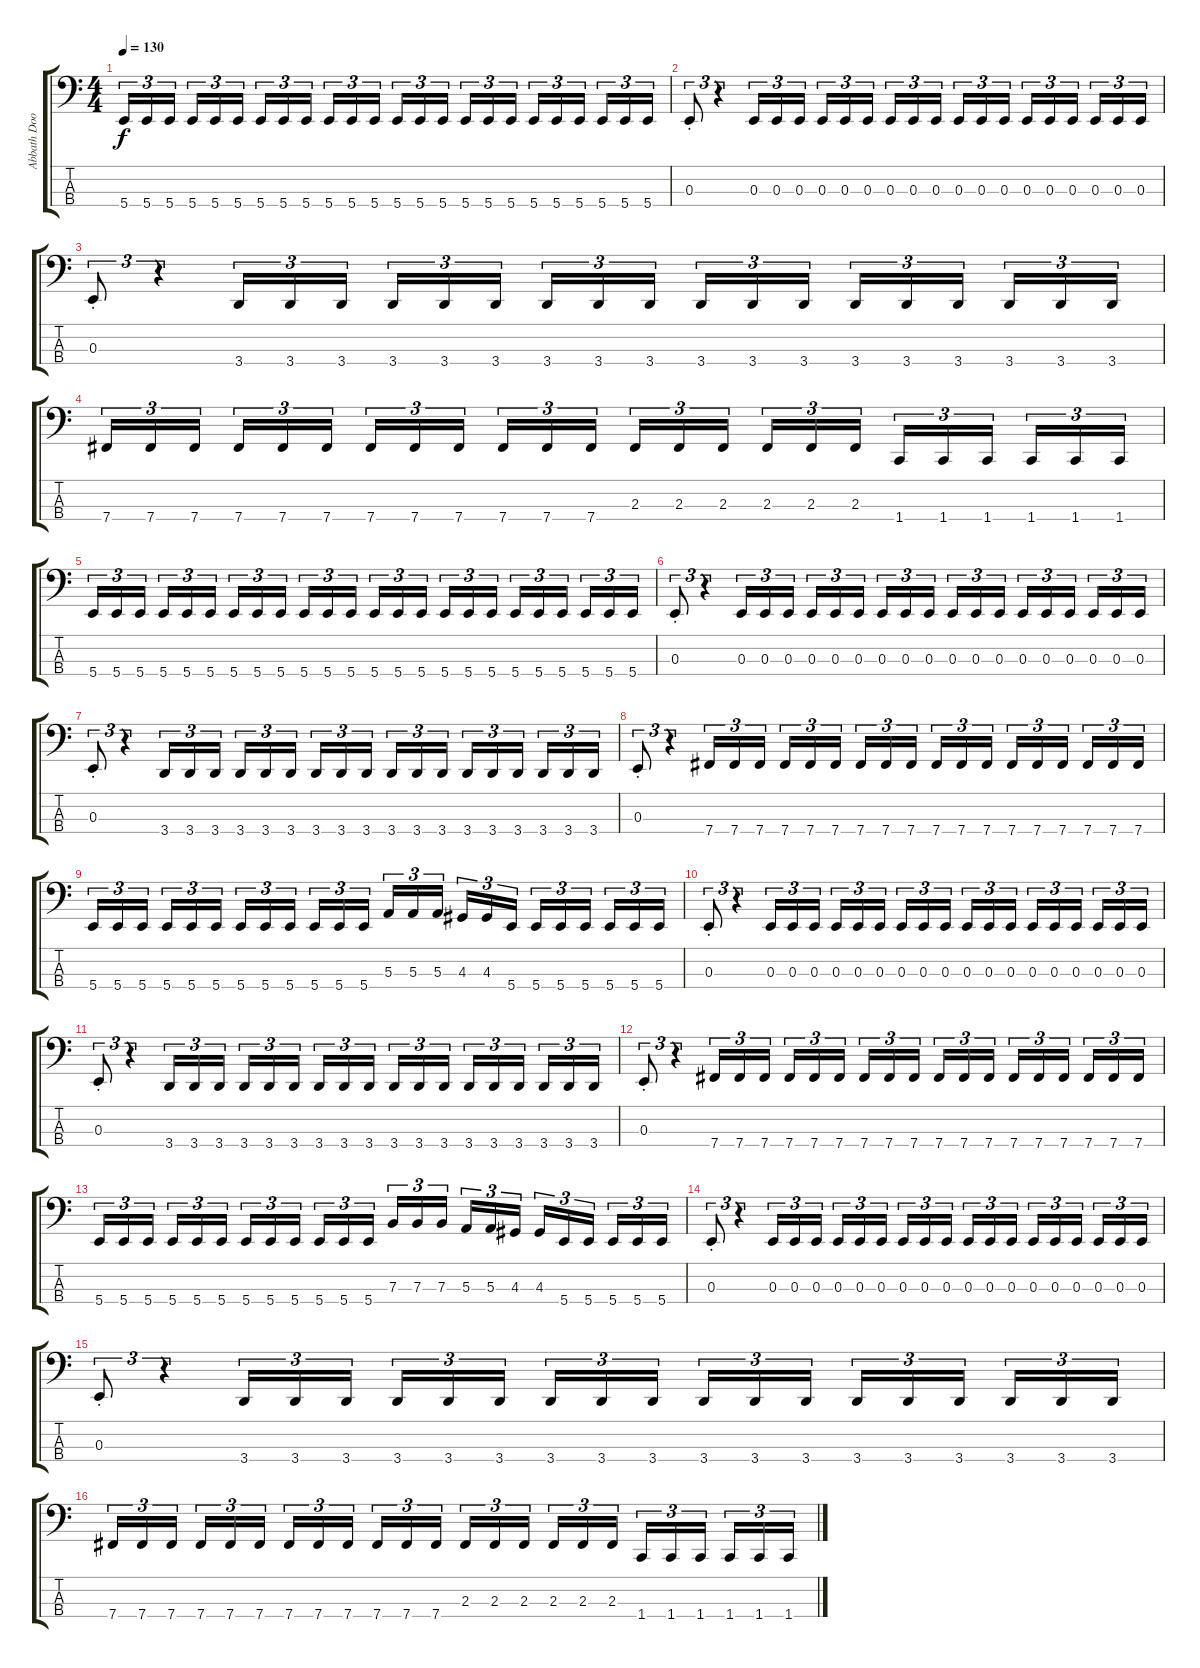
\track ("Abbath Doom Occulta (Bass)" "Abbath Doo") {instrument electricbasspick}
\staff {score tabs}
\tuning (D2 A1 E1 B0) {hide}
\ts (4 4)
\tempo 130
\clef f4
\ks c
5.4.16{tu (3 2) dy f} 5.4.16{tu (3 2)} 5.4.16{tu (3 2)} 5.4.16{tu (3 2)} 5.4.16{tu (3 2)} 5.4.16{tu (3 2)} 5.4.16{tu (3 2)} 5.4.16{tu (3 2)} 5.4.16{tu (3 2)} 5.4.16{tu (3 2)} 5.4.16{tu (3 2)} 5.4.16{tu (3 2)} 5.4.16{tu (3 2)} 5.4.16{tu (3 2)} 5.4.16{tu (3 2)} 5.4.16{tu (3 2)} 5.4.16{tu (3 2)} 5.4.16{tu (3 2)} 5.4.16{tu (3 2)} 5.4.16{tu (3 2)} 5.4.16{tu (3 2)} 5.4.16{tu (3 2)} 5.4.16{tu (3 2)} 5.4.16{tu (3 2)} |
0.3{st}.8{tu (3 2)} r.4{tu (3 2)} 0.3.16{tu (3 2)} 0.3.16{tu (3 2)} 0.3.16{tu (3 2)} 0.3.16{tu (3 2)} 0.3.16{tu (3 2)} 0.3.16{tu (3 2)} 0.3.16{tu (3 2)} 0.3.16{tu (3 2)} 0.3.16{tu (3 2)} 0.3.16{tu (3 2)} 0.3.16{tu (3 2)} 0.3.16{tu (3 2)} 0.3.16{tu (3 2)} 0.3.16{tu (3 2)} 0.3.16{tu (3 2)} 0.3.16{tu (3 2)} 0.3.16{tu (3 2)} 0.3.16{tu (3 2)} |
0.3{st}.8{tu (3 2)} r.4{tu (3 2)} 3.4.16{tu (3 2)} 3.4.16{tu (3 2)} 3.4.16{tu (3 2)} 3.4.16{tu (3 2)} 3.4.16{tu (3 2)} 3.4.16{tu (3 2)} 3.4.16{tu (3 2)} 3.4.16{tu (3 2)} 3.4.16{tu (3 2)} 3.4.16{tu (3 2)} 3.4.16{tu (3 2)} 3.4.16{tu (3 2)} 3.4.16{tu (3 2)} 3.4.16{tu (3 2)} 3.4.16{tu (3 2)} 3.4.16{tu (3 2)} 3.4.16{tu (3 2)} 3.4.16{tu (3 2)} |
7.4.16{tu (3 2)} 7.4.16{tu (3 2)} 7.4.16{tu (3 2)} 7.4.16{tu (3 2)} 7.4.16{tu (3 2)} 7.4.16{tu (3 2)} 7.4.16{tu (3 2)} 7.4.16{tu (3 2)} 7.4.16{tu (3 2)} 7.4.16{tu (3 2)} 7.4.16{tu (3 2)} 7.4.16{tu (3 2)} 2.3.16{tu (3 2)} 2.3.16{tu (3 2)} 2.3.16{tu (3 2)} 2.3.16{tu (3 2)} 2.3.16{tu (3 2)} 2.3.16{tu (3 2)} 1.4.16{tu (3 2)} 1.4.16{tu (3 2)} 1.4.16{tu (3 2)} 1.4.16{tu (3 2)} 1.4.16{tu (3 2)} 1.4.16{tu (3 2)} |
5.4.16{tu (3 2)} 5.4.16{tu (3 2)} 5.4.16{tu (3 2)} 5.4.16{tu (3 2)} 5.4.16{tu (3 2)} 5.4.16{tu (3 2)} 5.4.16{tu (3 2)} 5.4.16{tu (3 2)} 5.4.16{tu (3 2)} 5.4.16{tu (3 2)} 5.4.16{tu (3 2)} 5.4.16{tu (3 2)} 5.4.16{tu (3 2)} 5.4.16{tu (3 2)} 5.4.16{tu (3 2)} 5.4.16{tu (3 2)} 5.4.16{tu (3 2)} 5.4.16{tu (3 2)} 5.4.16{tu (3 2)} 5.4.16{tu (3 2)} 5.4.16{tu (3 2)} 5.4.16{tu (3 2)} 5.4.16{tu (3 2)} 5.4.16{tu (3 2)} |
0.3{st}.8{tu (3 2)} r.4{tu (3 2)} 0.3.16{tu (3 2)} 0.3.16{tu (3 2)} 0.3.16{tu (3 2)} 0.3.16{tu (3 2)} 0.3.16{tu (3 2)} 0.3.16{tu (3 2)} 0.3.16{tu (3 2)} 0.3.16{tu (3 2)} 0.3.16{tu (3 2)} 0.3.16{tu (3 2)} 0.3.16{tu (3 2)} 0.3.16{tu (3 2)} 0.3.16{tu (3 2)} 0.3.16{tu (3 2)} 0.3.16{tu (3 2)} 0.3.16{tu (3 2)} 0.3.16{tu (3 2)} 0.3.16{tu (3 2)} |
0.3{st}.8{tu (3 2)} r.4{tu (3 2)} 3.4.16{tu (3 2)} 3.4.16{tu (3 2)} 3.4.16{tu (3 2)} 3.4.16{tu (3 2)} 3.4.16{tu (3 2)} 3.4.16{tu (3 2)} 3.4.16{tu (3 2)} 3.4.16{tu (3 2)} 3.4.16{tu (3 2)} 3.4.16{tu (3 2)} 3.4.16{tu (3 2)} 3.4.16{tu (3 2)} 3.4.16{tu (3 2)} 3.4.16{tu (3 2)} 3.4.16{tu (3 2)} 3.4.16{tu (3 2)} 3.4.16{tu (3 2)} 3.4.16{tu (3 2)} |
0.3{st}.8{tu (3 2)} r.4{tu (3 2)} 7.4.16{tu (3 2)} 7.4.16{tu (3 2)} 7.4.16{tu (3 2)} 7.4.16{tu (3 2)} 7.4.16{tu (3 2)} 7.4.16{tu (3 2)} 7.4.16{tu (3 2)} 7.4.16{tu (3 2)} 7.4.16{tu (3 2)} 7.4.16{tu (3 2)} 7.4.16{tu (3 2)} 7.4.16{tu (3 2)} 7.4.16{tu (3 2)} 7.4.16{tu (3 2)} 7.4.16{tu (3 2)} 7.4.16{tu (3 2)} 7.4.16{tu (3 2)} 7.4.16{tu (3 2)} |
5.4.16{tu (3 2)} 5.4.16{tu (3 2)} 5.4.16{tu (3 2)} 5.4.16{tu (3 2)} 5.4.16{tu (3 2)} 5.4.16{tu (3 2)} 5.4.16{tu (3 2)} 5.4.16{tu (3 2)} 5.4.16{tu (3 2)} 5.4.16{tu (3 2)} 5.4.16{tu (3 2)} 5.4.16{tu (3 2)} 5.3.16{tu (3 2)} 5.3.16{tu (3 2)} 5.3.16{tu (3 2)} 4.3.16{tu (3 2)} 4.3.16{tu (3 2)} 5.4.16{tu (3 2)} 5.4.16{tu (3 2)} 5.4.16{tu (3 2)} 5.4.16{tu (3 2)} 5.4.16{tu (3 2)} 5.4.16{tu (3 2)} 5.4.16{tu (3 2)} |
0.3{st}.8{tu (3 2)} r.4{tu (3 2)} 0.3.16{tu (3 2)} 0.3.16{tu (3 2)} 0.3.16{tu (3 2)} 0.3.16{tu (3 2)} 0.3.16{tu (3 2)} 0.3.16{tu (3 2)} 0.3.16{tu (3 2)} 0.3.16{tu (3 2)} 0.3.16{tu (3 2)} 0.3.16{tu (3 2)} 0.3.16{tu (3 2)} 0.3.16{tu (3 2)} 0.3.16{tu (3 2)} 0.3.16{tu (3 2)} 0.3.16{tu (3 2)} 0.3.16{tu (3 2)} 0.3.16{tu (3 2)} 0.3.16{tu (3 2)} |
0.3{st}.8{tu (3 2)} r.4{tu (3 2)} 3.4.16{tu (3 2)} 3.4.16{tu (3 2)} 3.4.16{tu (3 2)} 3.4.16{tu (3 2)} 3.4.16{tu (3 2)} 3.4.16{tu (3 2)} 3.4.16{tu (3 2)} 3.4.16{tu (3 2)} 3.4.16{tu (3 2)} 3.4.16{tu (3 2)} 3.4.16{tu (3 2)} 3.4.16{tu (3 2)} 3.4.16{tu (3 2)} 3.4.16{tu (3 2)} 3.4.16{tu (3 2)} 3.4.16{tu (3 2)} 3.4.16{tu (3 2)} 3.4.16{tu (3 2)} |
0.3{st}.8{tu (3 2)} r.4{tu (3 2)} 7.4.16{tu (3 2)} 7.4.16{tu (3 2)} 7.4.16{tu (3 2)} 7.4.16{tu (3 2)} 7.4.16{tu (3 2)} 7.4.16{tu (3 2)} 7.4.16{tu (3 2)} 7.4.16{tu (3 2)} 7.4.16{tu (3 2)} 7.4.16{tu (3 2)} 7.4.16{tu (3 2)} 7.4.16{tu (3 2)} 7.4.16{tu (3 2)} 7.4.16{tu (3 2)} 7.4.16{tu (3 2)} 7.4.16{tu (3 2)} 7.4.16{tu (3 2)} 7.4.16{tu (3 2)} |
5.4.16{tu (3 2)} 5.4.16{tu (3 2)} 5.4.16{tu (3 2)} 5.4.16{tu (3 2)} 5.4.16{tu (3 2)} 5.4.16{tu (3 2)} 5.4.16{tu (3 2)} 5.4.16{tu (3 2)} 5.4.16{tu (3 2)} 5.4.16{tu (3 2)} 5.4.16{tu (3 2)} 5.4.16{tu (3 2)} 7.3.16{tu (3 2)} 7.3.16{tu (3 2)} 7.3.16{tu (3 2)} 5.3.16{tu (3 2)} 5.3.16{tu (3 2)} 4.3.16{tu (3 2)} 4.3.16{tu (3 2)} 5.4.16{tu (3 2)} 5.4.16{tu (3 2)} 5.4.16{tu (3 2)} 5.4.16{tu (3 2)} 5.4.16{tu (3 2)} |
0.3{st}.8{tu (3 2)} r.4{tu (3 2)} 0.3.16{tu (3 2)} 0.3.16{tu (3 2)} 0.3.16{tu (3 2)} 0.3.16{tu (3 2)} 0.3.16{tu (3 2)} 0.3.16{tu (3 2)} 0.3.16{tu (3 2)} 0.3.16{tu (3 2)} 0.3.16{tu (3 2)} 0.3.16{tu (3 2)} 0.3.16{tu (3 2)} 0.3.16{tu (3 2)} 0.3.16{tu (3 2)} 0.3.16{tu (3 2)} 0.3.16{tu (3 2)} 0.3.16{tu (3 2)} 0.3.16{tu (3 2)} 0.3.16{tu (3 2)} |
0.3{st}.8{tu (3 2)} r.4{tu (3 2)} 3.4.16{tu (3 2)} 3.4.16{tu (3 2)} 3.4.16{tu (3 2)} 3.4.16{tu (3 2)} 3.4.16{tu (3 2)} 3.4.16{tu (3 2)} 3.4.16{tu (3 2)} 3.4.16{tu (3 2)} 3.4.16{tu (3 2)} 3.4.16{tu (3 2)} 3.4.16{tu (3 2)} 3.4.16{tu (3 2)} 3.4.16{tu (3 2)} 3.4.16{tu (3 2)} 3.4.16{tu (3 2)} 3.4.16{tu (3 2)} 3.4.16{tu (3 2)} 3.4.16{tu (3 2)} |
7.4.16{tu (3 2)} 7.4.16{tu (3 2)} 7.4.16{tu (3 2)} 7.4.16{tu (3 2)} 7.4.16{tu (3 2)} 7.4.16{tu (3 2)} 7.4.16{tu (3 2)} 7.4.16{tu (3 2)} 7.4.16{tu (3 2)} 7.4.16{tu (3 2)} 7.4.16{tu (3 2)} 7.4.16{tu (3 2)} 2.3.16{tu (3 2)} 2.3.16{tu (3 2)} 2.3.16{tu (3 2)} 2.3.16{tu (3 2)} 2.3.16{tu (3 2)} 2.3.16{tu (3 2)} 1.4.16{tu (3 2)} 1.4.16{tu (3 2)} 1.4.16{tu (3 2)} 1.4.16{tu (3 2)} 1.4.16{tu (3 2)} 1.4.16{tu (3 2)}
